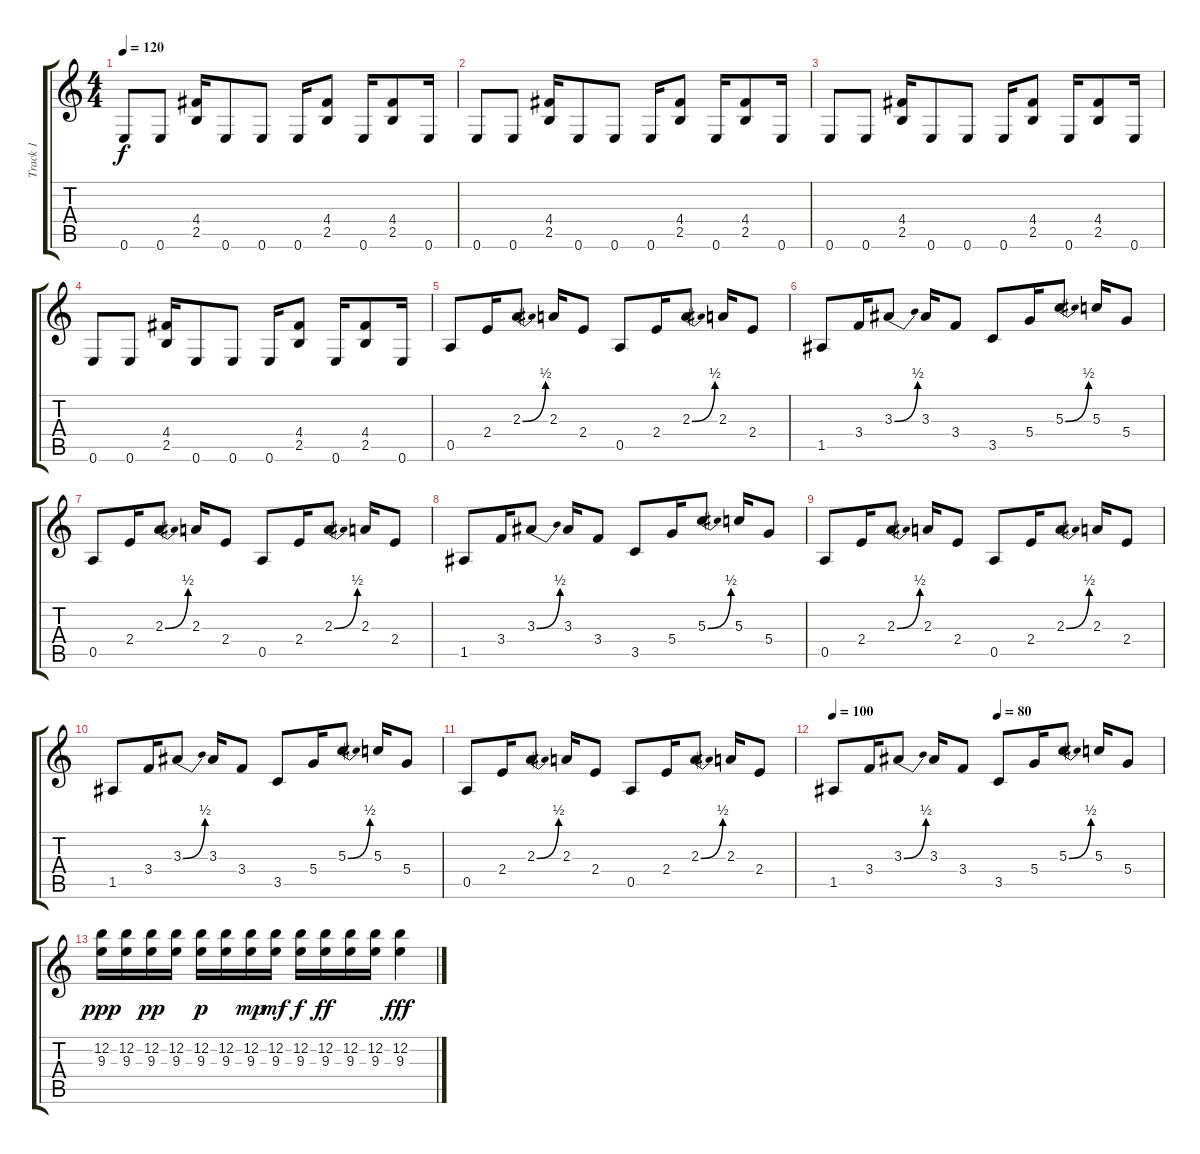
\track ("Track 1" "Track 1") {instrument distortionguitar}
\staff {score tabs}
\tuning (E4 B3 G3 D3 A2 E2) {hide}
\ts (4 4)
\tempo 120
\clef g2
\ks c
0.6.8{dy f} 0.6.8 (4.4 2.5).16 0.6.8 0.6.8 0.6.16 (4.4 2.5).8 0.6.16 (4.4 2.5).8 0.6.16 |
0.6.8 0.6.8 (4.4 2.5).16 0.6.8 0.6.8 0.6.16 (4.4 2.5).8 0.6.16 (4.4 2.5).8 0.6.16 |
0.6.8 0.6.8 (4.4 2.5).16 0.6.8 0.6.8 0.6.16 (4.4 2.5).8 0.6.16 (4.4 2.5).8 0.6.16 |
0.6.8 0.6.8 (4.4 2.5).16 0.6.8 0.6.8 0.6.16 (4.4 2.5).8 0.6.16 (4.4 2.5).8 0.6.16 |
0.5.8 2.4.16 2.3{be (bend 0 0 60 2)}.8 2.3.16 2.4.8 0.5.8 2.4.16 2.3{be (bend 0 0 60 2)}.8 2.3.16 2.4.8 |
1.5.8 3.4.16 3.3{be (bend 0 0 60 2)}.8 3.3.16 3.4.8 3.5.8 5.4.16 5.3{be (bend 0 0 60 2)}.8 5.3.16 5.4.8 |
0.5.8 2.4.16 2.3{be (bend 0 0 60 2)}.8 2.3.16 2.4.8 0.5.8 2.4.16 2.3{be (bend 0 0 60 2)}.8 2.3.16 2.4.8 |
1.5.8 3.4.16 3.3{be (bend 0 0 60 2)}.8 3.3.16 3.4.8 3.5.8 5.4.16 5.3{be (bend 0 0 60 2)}.8 5.3.16 5.4.8 |
0.5.8 2.4.16 2.3{be (bend 0 0 60 2)}.8 2.3.16 2.4.8 0.5.8 2.4.16 2.3{be (bend 0 0 60 2)}.8 2.3.16 2.4.8 |
1.5.8 3.4.16 3.3{be (bend 0 0 60 2)}.8 3.3.16 3.4.8 3.5.8 5.4.16 5.3{be (bend 0 0 60 2)}.8 5.3.16 5.4.8 |
0.5.8 2.4.16 2.3{be (bend 0 0 60 2)}.8 2.3.16 2.4.8 0.5.8 2.4.16 2.3{be (bend 0 0 60 2)}.8 2.3.16 2.4.8 |
\tempo 100
\tempo (80 0.5)
1.5.8 3.4.16 3.3{be (bend 0 0 60 2)}.8 3.3.16 3.4.8 3.5.8 5.4.16 5.3{be (bend 0 0 60 2)}.8 5.3.16 5.4.8 |
(12.2 9.3).16{dy ppp} (12.2 9.3).16 (12.2 9.3).16{dy pp} (12.2 9.3).16 (12.2 9.3).16{dy p} (12.2 9.3).16 (12.2 9.3).16{dy mp} (12.2 9.3).16{dy mf} (12.2 9.3).16{dy f} (12.2 9.3).16{dy ff} (12.2 9.3).16 (12.2 9.3).16 (12.2 9.3).4{dy fff}
